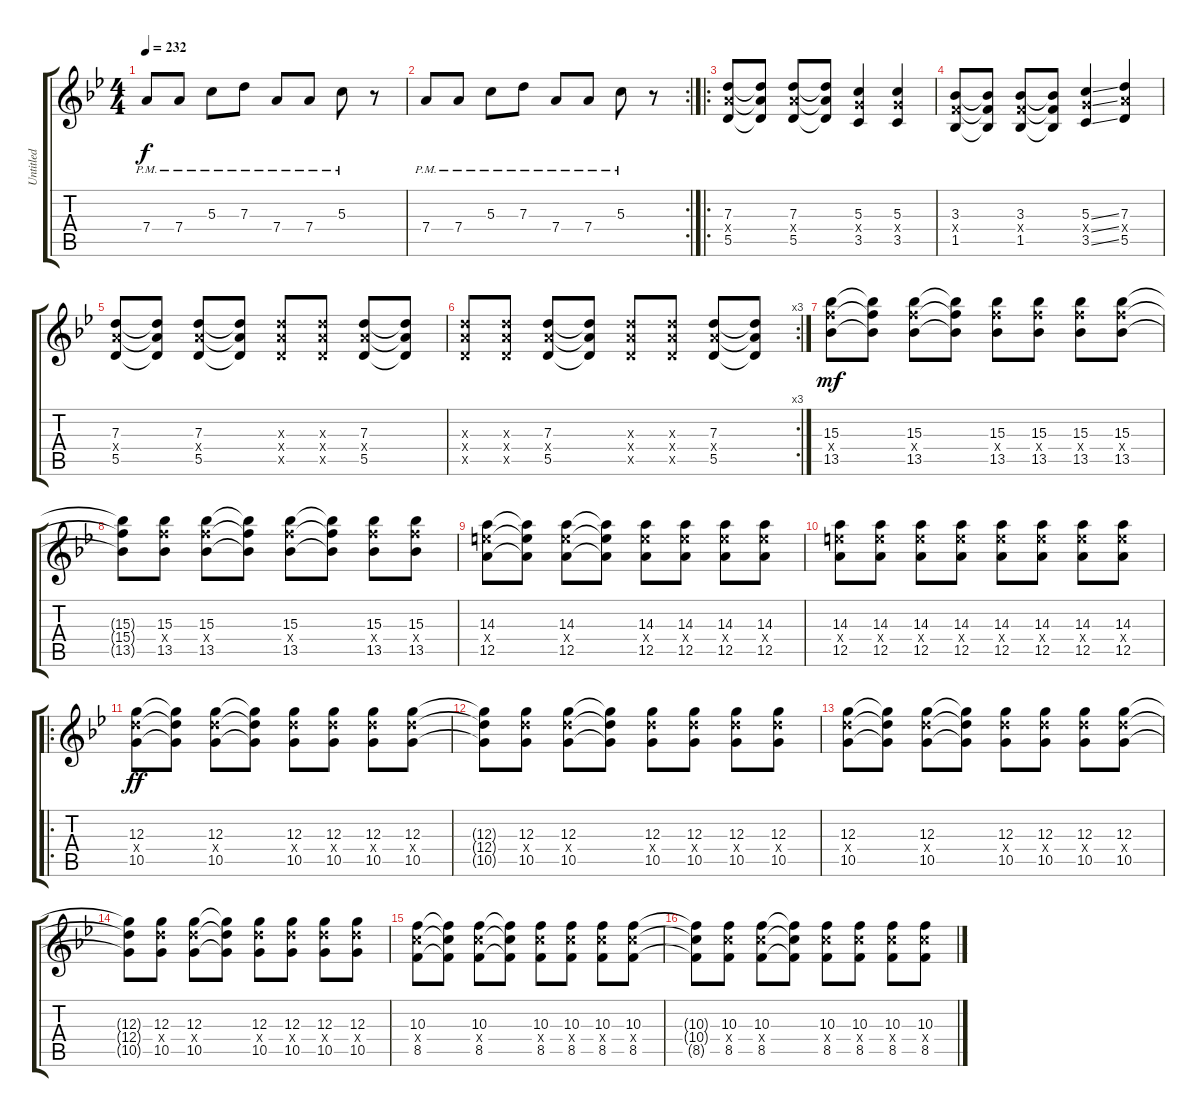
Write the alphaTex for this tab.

\track ("Untitled" "Untitled") {mute instrument acousticguitarsteel}
\staff {score tabs}
\tuning (E4 B3 G3 D3 A2 E2) {hide}
\ts (4 4)
\tempo 232
\clef g2
\ks bb
7.4{pm}.8{dy f} 7.4{pm}.8 5.3{pm}.8 7.3{pm}.8 7.4{pm}.8 7.4{pm}.8 5.3{pm}.8 r.8 |
\rc 2
7.4{pm}.8 7.4{pm}.8 5.3{pm}.8 7.3{pm}.8 7.4{pm}.8 7.4{pm}.8 5.3{pm}.8 r.8 |
\ro
(7.3 7.4{x} 5.5).8 (7.3{t} 7.4{t} 5.5{t}).8 (7.3 7.4{x} 5.5).8 (7.3{t} 7.4{t} 5.5{t}).8 (5.3 5.4{x} 3.5).4 (5.3 5.4{x} 3.5).4 |
(3.3 3.4{x} 1.5).8 (3.3{t} 3.4{t} 1.5{t}).8 (3.3 3.4{x} 1.5).8 (3.3{t} 3.4{t} 1.5{t}).8 (5.3{ss} 5.4{ss x} 3.5{ss}).4 (7.3 7.4{x} 5.5).4 |
(7.3 7.4{x} 5.5).8 (7.3{t} 7.4{t} 5.5{t}).8 (7.3 7.4{x} 5.5).8 (7.3{t} 7.4{t} 5.5{t}).8 (7.3{x} 7.4{x} 5.5{x}).8 (7.3{x} 7.4{x} 5.5{x}).8 (7.3 7.4{x} 5.5).8 (7.3{t} 7.4{t} 5.5{t}).8 |
\rc 3
(7.3{x} 7.4{x} 5.5{x}).8 (7.3{x} 7.4{x} 5.5{x}).8 (7.3 7.4{x} 5.5).8 (7.3{t} 7.4{t} 5.5{t}).8 (7.3{x} 7.4{x} 5.5{x}).8 (7.3{x} 7.4{x} 5.5{x}).8 (7.3 7.4{x} 5.5).8 (7.3{t} 7.4{t} 5.5{t}).8 |
(15.3 15.4{x} 13.5).8{dy mf} (15.3{t} 15.4{t} 13.5{t}).8 (15.3 15.4{x} 13.5).8 (15.3{t} 15.4{t} 13.5{t}).8 (15.3 15.4{x} 13.5).8 (15.3 15.4{x} 13.5).8 (15.3 15.4{x} 13.5).8 (15.3 15.4{x} 13.5).8 |
(15.3{t} 15.4{t} 13.5{t}).8 (15.3 15.4{x} 13.5).8 (15.3 15.4{x} 13.5).8 (15.3{t} 15.4{t} 13.5{t}).8 (15.3 15.4{x} 13.5).8 (15.3{t} 15.4{t} 13.5{t}).8 (15.3 15.4{x} 13.5).8 (15.3 15.4{x} 13.5).8 |
(14.3 14.4{x} 12.5).8 (14.3{t} 14.4{t} 12.5{t}).8 (14.3 14.4{x} 12.5).8 (14.3{t} 14.4{t} 12.5{t}).8 (14.3 14.4{x} 12.5).8 (14.3 14.4{x} 12.5).8 (14.3 14.4{x} 12.5).8 (14.3 14.4{x} 12.5).8 |
(14.3 14.4{x} 12.5).8 (14.3 14.4{x} 12.5).8 (14.3 14.4{x} 12.5).8 (14.3 14.4{x} 12.5).8 (14.3 14.4{x} 12.5).8 (14.3 14.4{x} 12.5).8 (14.3 14.4{x} 12.5).8 (14.3 14.4{x} 12.5).8 |
\ro
(12.3 12.4{x} 10.5).8{dy ff} (12.3{t} 12.4{t} 10.5{t}).8 (12.3 12.4{x} 10.5).8 (12.3{t} 12.4{t} 10.5{t}).8 (12.3 12.4{x} 10.5).8 (12.3 12.4{x} 10.5).8 (12.3 12.4{x} 10.5).8 (12.3 12.4{x} 10.5).8 |
(12.3{t} 12.4{t} 10.5{t}).8 (12.3 12.4{x} 10.5).8 (12.3 12.4{x} 10.5).8 (12.3{t} 12.4{t} 10.5{t}).8 (12.3 12.4{x} 10.5).8 (12.3 12.4{x} 10.5).8 (12.3 12.4{x} 10.5).8 (12.3 12.4{x} 10.5).8 |
(12.3 12.4{x} 10.5).8 (12.3{t} 12.4{t} 10.5{t}).8 (12.3 12.4{x} 10.5).8 (12.3{t} 12.4{t} 10.5{t}).8 (12.3 12.4{x} 10.5).8 (12.3 12.4{x} 10.5).8 (12.3 12.4{x} 10.5).8 (12.3 12.4{x} 10.5).8 |
(12.3{t} 12.4{t} 10.5{t}).8 (12.3 12.4{x} 10.5).8 (12.3 12.4{x} 10.5).8 (12.3{t} 12.4{t} 10.5{t}).8 (12.3 12.4{x} 10.5).8 (12.3 12.4{x} 10.5).8 (12.3 12.4{x} 10.5).8 (12.3 12.4{x} 10.5).8 |
(10.3 10.4{x} 8.5).8 (10.3{t} 10.4{t} 8.5{t}).8 (10.3 10.4{x} 8.5).8 (10.3{t} 10.4{t} 8.5{t}).8 (10.3 10.4{x} 8.5).8 (10.3 10.4{x} 8.5).8 (10.3 10.4{x} 8.5).8 (10.3 10.4{x} 8.5).8 |
(10.3{t} 10.4{t} 8.5{t}).8 (10.3 10.4{x} 8.5).8 (10.3 10.4{x} 8.5).8 (10.3{t} 10.4{t} 8.5{t}).8 (10.3 10.4{x} 8.5).8 (10.3 10.4{x} 8.5).8 (10.3 10.4{x} 8.5).8 (10.3 10.4{x} 8.5).8
